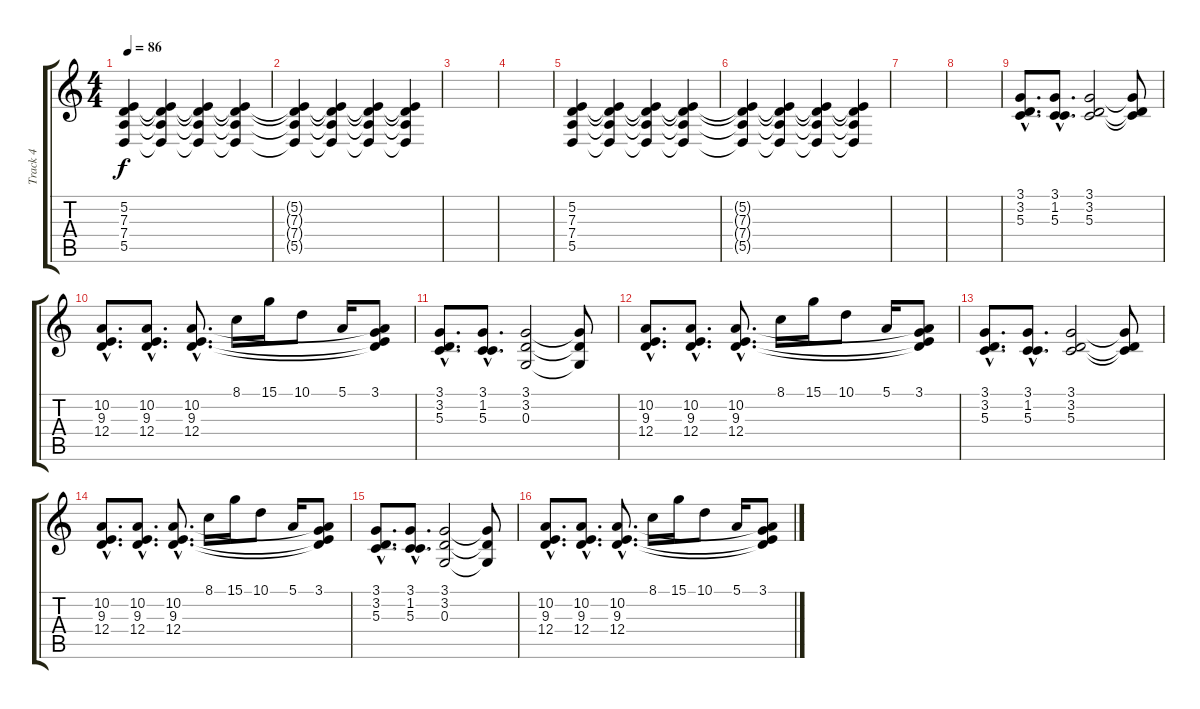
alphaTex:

\track ("Track 4" "Track 4") {instrument acousticgrandpiano}
\staff {score tabs}
\tuning (E4 B3 G3 D3 A2 E2) {hide}
\ts (4 4)
\tempo 86
\clef g2
\ks c
(5.2 7.3 7.4 5.5).4{dy f volume 8 instrument pad7halo} (5.2{t} 7.3{t} 7.4{t} 5.5{t}).4{volume 7} (5.2{t} 7.3{t} 7.4{t} 5.5{t}).4{volume 6} (5.2{t} 7.3{t} 7.4{t} 5.5{t}).4{volume 5} |
(5.2{t} 7.3{t} 7.4{t} 5.5{t}).4{volume 4} (5.2{t} 7.3{t} 7.4{t} 5.5{t}).4{volume 3} (5.2{t} 7.3{t} 7.4{t} 5.5{t}).4{volume 2} (5.2{t} 7.3{t} 7.4{t} 5.5{t}).4{volume 0} |
|
|
(5.2 7.3 7.4 5.5).4{volume 8 instrument pad7halo} (5.2{t} 7.3{t} 7.4{t} 5.5{t}).4{volume 7} (5.2{t} 7.3{t} 7.4{t} 5.5{t}).4{volume 6} (5.2{t} 7.3{t} 7.4{t} 5.5{t}).4{volume 5} |
(5.2{t} 7.3{t} 7.4{t} 5.5{t}).4{volume 4} (5.2{t} 7.3{t} 7.4{t} 5.5{t}).4{volume 3} (5.2{t} 7.3{t} 7.4{t} 5.5{t}).4{volume 2} (5.2{t} 7.3{t} 7.4{t} 5.5{t}).4{volume 0} |
|
|
(3.1{hac} 3.2{hac} 5.3{hac}).8{d volume 15 instrument acousticgrandpiano} (3.1{hac} 1.2{hac} 5.3{hac}).8{d} (3.1 3.2 5.3).2 (3.1{t} 3.2{t} 5.3{t}).8 |
(10.2{hac} 9.3{hac} 12.4{hac}).8{d} (10.2{hac} 9.3{hac} 12.4{hac}).8{d} (10.2{hac} 9.3{hac} 12.4{hac}).8{d} 8.1.16 15.1.16 10.1.8 5.1.16 (3.1 10.2{t} 9.3{t} 12.4{t}).8 |
(3.1{hac} 3.2{hac} 5.3{hac}).8{d} (3.1{hac} 1.2{hac} 5.3{hac}).8{d} (3.1 3.2 0.3).2 (3.1{t} 3.2{t} 0.3{t}).8 |
(10.2{hac} 9.3{hac} 12.4{hac}).8{d} (10.2{hac} 9.3{hac} 12.4{hac}).8{d} (10.2{hac} 9.3{hac} 12.4{hac}).8{d} 8.1.16 15.1.16 10.1.8 5.1.16 (3.1 10.2{t} 9.3{t} 12.4{t}).8 |
(3.1{hac} 3.2{hac} 5.3{hac}).8{d} (3.1{hac} 1.2{hac} 5.3{hac}).8{d} (3.1 3.2 5.3).2 (3.1{t} 3.2{t} 5.3{t}).8 |
(10.2{hac} 9.3{hac} 12.4{hac}).8{d} (10.2{hac} 9.3{hac} 12.4{hac}).8{d} (10.2{hac} 9.3{hac} 12.4{hac}).8{d} 8.1.16 15.1.16 10.1.8 5.1.16 (3.1 10.2{t} 9.3{t} 12.4{t}).8 |
(3.1{hac} 3.2{hac} 5.3{hac}).8{d} (3.1{hac} 1.2{hac} 5.3{hac}).8{d} (3.1 3.2 0.3).2 (3.1{t} 3.2{t} 0.3{t}).8 |
(10.2{hac} 9.3{hac} 12.4{hac}).8{d} (10.2{hac} 9.3{hac} 12.4{hac}).8{d} (10.2{hac} 9.3{hac} 12.4{hac}).8{d} 8.1.16 15.1.16 10.1.8 5.1.16 (3.1 10.2{t} 9.3{t} 12.4{t}).8
